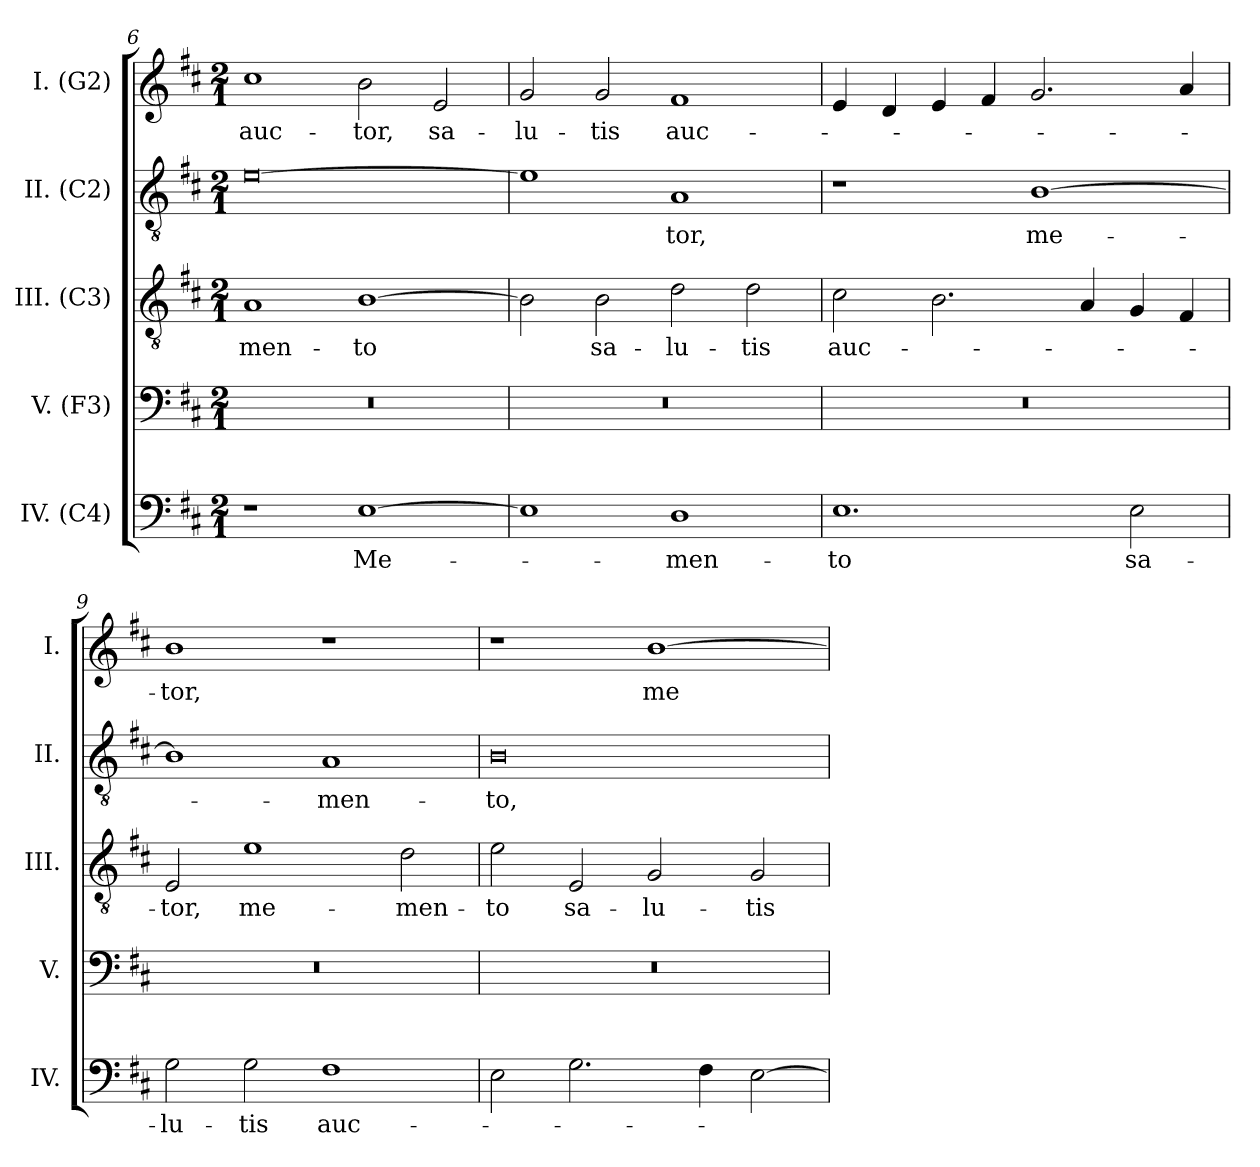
**kern	**text	**kern	**kern	**text	**kern	**text	**kern	**text
*part5	*part5	*part4	*part3	*part3	*part2	*part2	*part1	*part1
*staff5	*staff5	*staff4	*staff3	*staff3	*staff2	*staff2	*staff1	*staff1
*I"IV. (C4)	*	*I"V. (F3)	*I"III. (C3)	*	*I"II. (C2)	*	*I"I. (G2)	*
*I'IV.	*	*I'V.	*I'III.	*	*I'II.	*	*I'I.	*
*clefF4	*	*clefF4	*clefGv2	*	*clefGv2	*	*clefG2	*
*	*	*	*ITrd7c12	*	*	*	*	*
*k[f#c#]	*	*k[f#c#]	*k[f#c#]	*	*k[f#c#]	*	*k[f#c#]	*
*D:	*	*D:	*D:	*	*D:	*	*D:	*
*M2/1	*	*M2/1	*M2/1	*	*M2/1	*	*M2/1	*
=6	=6	=6	=6	=6	=6	=6	=6	=6
!	!	!LO:N:vis=1	!	!	!	!	!	!
!	!	!	!	!LO:LY:b:color=#000000	!	!	!	!
!	!	!	!	!	!	!	!	!LO:LY:b:color=#000000
1r	.	0r	1AAi	-men-	[0ei	.	1cc#i	auc-
!	!LO:LY:b:color=#000000	!	!	!	!	!	!	!
!	!	!	!	!LO:LY:b:color=#000000	!	!	!	!
!	!	!	!	!	!	!	!	!LO:LY:b:color=#000000
[1Ei	Me-	.	[1BBi	-to	.	.	2bi\	-tor,
!	!	!	!	!	!	!	!	!LO:LY:b:color=#000000
.	.	.	.	.	.	.	2ei/	sa-
!!LO:LB:g=z
=7	=7	=7	=7	=7	=7	=7	=7	=7
!	!	!LO:N:vis=1	!	!	!	!	!	!
!	!	!	!	!	!	!	!	!LO:LY:b:color=#000000
1Ei]	.	0r	2BBi\]	.	1ei]	.	2gi/	-lu-
!	!	!	!	!LO:LY:b:color=#000000	!	!	!	!
!	!	!	!	!	!	!	!	!LO:LY:b:color=#000000
.	.	.	2BBi\	sa-	.	.	2gi/	-tis
!	!LO:LY:b:color=#000000	!	!	!	!	!	!	!
!	!	!	!	!LO:LY:b:color=#000000	!	!	!	!
!	!	!	!	!	!	!LO:LY:b:color=#000000	!	!
!	!	!	!	!	!	!	!	!LO:LY:b:color=#000000
1Di	-men-	.	2Di\	-lu-	1Ai	-tor,	1f#i	auc-
!	!	!	!	!LO:LY:b:color=#000000	!	!	!	!
.	.	.	2Di\	-tis	.	.	.	.
=8	=8	=8	=8	=8	=8	=8	=8	=8
!	!LO:LY:b:color=#000000	!LO:N:vis=1	!	!	!	!	!	!
!	!	!	!	!LO:LY:b:color=#000000	!	!	!	!
1.Ei	-to	0r	2C#i\	auc-	1r	.	4ei/	.
.	.	.	.	.	.	.	4di/	.
.	.	.	2.BBi\	.	.	.	4ei/	.
.	.	.	.	.	.	.	4f#i/	.
!	!	!	!	!	!	!LO:LY:b:color=#000000	!	!
.	.	.	.	.	[1Bi	me-	2.gi/	.
.	.	.	4AAi/	.	.	.	.	.
!	!LO:LY:b:color=#000000	!	!	!	!	!	!	!
2Ei\	sa-	.	4GGi/	.	.	.	.	.
.	.	.	4FF#i/	.	.	.	4ai/	.
=9	=9	=9	=9	=9	=9	=9	=9	=9
!	!LO:LY:b:color=#000000	!LO:N:vis=1	!	!	!	!	!	!
!	!	!	!	!LO:LY:b:color=#000000	!	!	!	!
!	!	!	!	!	!	!	!	!LO:LY:b:color=#000000
2Gi\	-lu-	0r	2EEi/	-tor,	1Bi]	.	1bi	-tor,
!	!LO:LY:b:color=#000000	!	!	!	!	!	!	!
!	!	!	!	!LO:LY:b:color=#000000	!	!	!	!
2Gi\	-tis	.	1Ei	me-	.	.	.	.
!	!LO:LY:b:color=#000000	!	!	!	!	!	!	!
!	!	!	!	!	!	!LO:LY:b:color=#000000	!	!
1F#i	auc-	.	.	.	1Ai	-men-	1r	.
!	!	!	!	!LO:LY:b:color=#000000	!	!	!	!
.	.	.	2Di\	-men-	.	.	.	.
=10	=10	=10	=10	=10	=10	=10	=10	=10
!	!	!LO:N:vis=1	!	!	!	!	!	!
!	!	!	!	!LO:LY:b:color=#000000	!	!	!	!
!	!	!	!	!	!	!LO:LY:b:color=#000000	!	!
2Ei\	.	0r	2Ei\	-to	0Bi	-to,	1r	.
!	!	!	!	!LO:LY:b:color=#000000	!	!	!	!
2.Gi\	.	.	2EEi/	sa-	.	.	.	.
!	!	!	!	!LO:LY:b:color=#000000	!	!	!	!
!	!	!	!	!	!	!	!	!LO:LY:b:color=#000000
.	.	.	2GGi/	-lu-	.	.	[1bi	me-
4F#i\	.	.	.	.	.	.	.	.
!	!	!	!	!LO:LY:b:color=#000000	!	!	!	!
[2Ei\	.	.	2GGi/	-tis	.	.	.	.
=	=	=	=	=	=	=	=	=
*-	*-	*-	*-	*-	*-	*-	*-	*-
